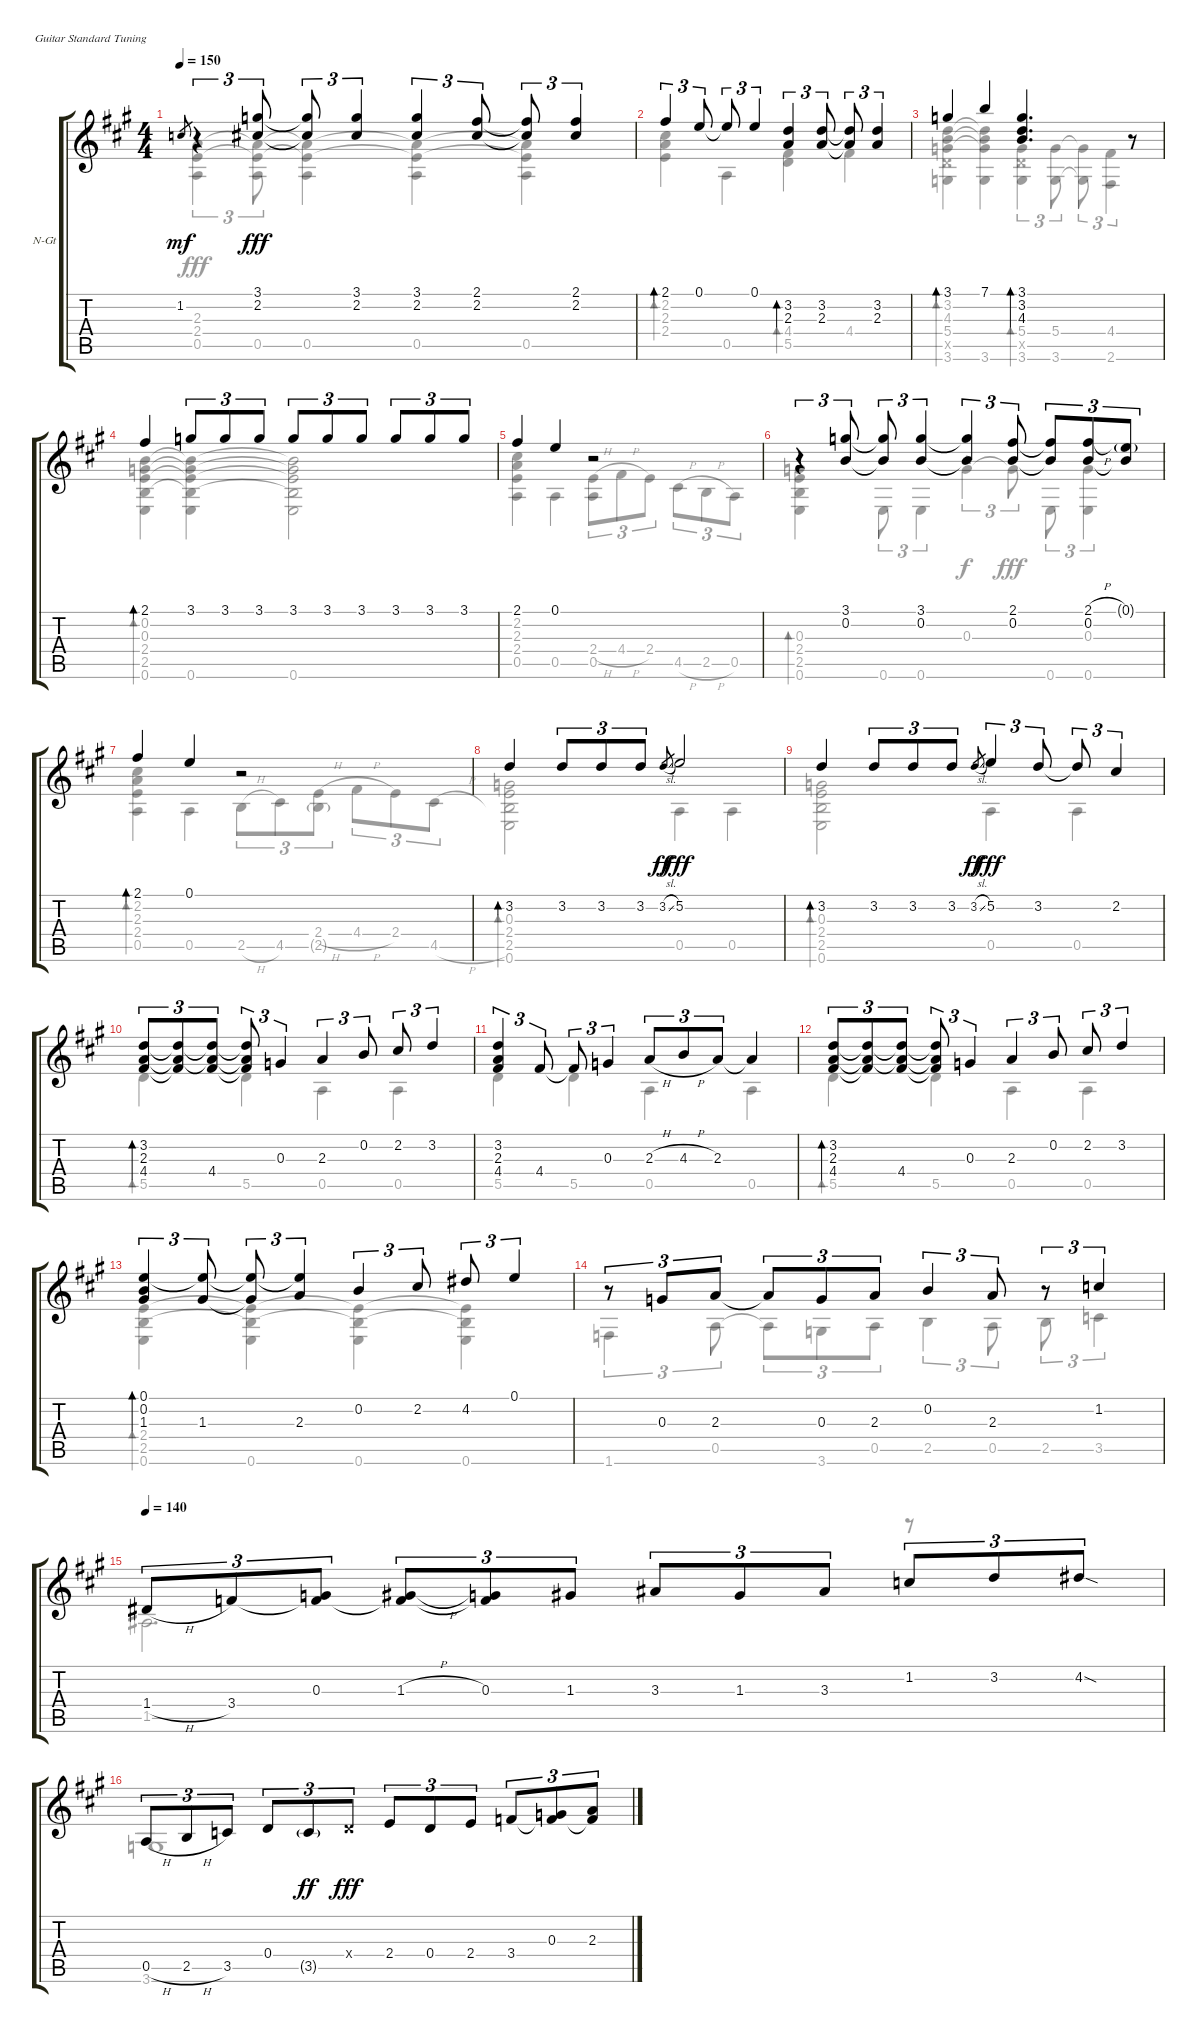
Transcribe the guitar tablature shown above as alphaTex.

\bracketExtendMode groupsimilarinstruments
\firstSystemTrackNameOrientation horizontal
\otherSystemsTrackNameOrientation horizontal
\track ("Untitled" "N-Gt") {instrument acousticguitarnylon}
\staff {score tabs}
\tuning (E4 B3 G3 D3 A2 E2)
\voice
\ts (4 4)
\beaming (8 2 2 2 2)
\tempo 150
\clef g2
\ks a
1.2.8{gr dy mf} r.4{tu (3 2)} (3.1 2.2).8{tu (3 2) dy fff} (3.1{t} 2.2{t}).8{tu (3 2)} (3.1 2.2).4{tu (3 2)} (3.1 2.2).4{tu (3 2)} (2.1 2.2).8{tu (3 2)} (2.1{t} 2.2{t}).8{tu (3 2)} (2.1 2.2).4{tu (3 2)} |
2.1.4{tu (3 2) bd 0} 0.1.8{tu (3 2)} 0.1{t}.8{tu (3 2)} 0.1.4{tu (3 2)} (3.2 2.3).4{tu (3 2) bd 30} (3.2 2.3).8{tu (3 2)} (3.2{t} 2.3{t}).8{tu (3 2)} (3.2 2.3).4{tu (3 2)} |
3.1.4{bd 0} 7.1.4 (3.1 3.2 4.3).4{d bd 30} r.8 |
2.1.4{bd 0} 3.1.8{tu (3 2)} 3.1.8{tu (3 2)} 3.1.8{tu (3 2)} 3.1.8{tu (3 2)} 3.1.8{tu (3 2)} 3.1.8{tu (3 2)} 3.1.8{tu (3 2)} 3.1.8{tu (3 2)} 3.1.8{tu (3 2)} |
2.1.4 0.1.4 r.2 |
r.4{tu (3 2) bd 0} (3.1 0.2).8{tu (3 2)} (3.1{t} 0.2{t}).8{tu (3 2)} (3.1 0.2).4{tu (3 2)} (3.1{t} 0.2{t}).4{tu (3 2)} (2.1 0.2).8{tu (3 2)} (2.1{t} 0.2{t}).8{tu (3 2)} (2.1{h} 0.2).8{tu (3 2)} (0.1{g} 0.2{t}).8{tu (3 2)} |
2.1.4{bd 0} 0.1.4 r.2 |
3.2.4{bd 0} 3.2.8{tu (3 2)} 3.2.8{tu (3 2)} 3.2.8{tu (3 2)} 3.2{sl}.8{gr dy ff} 5.2.2{dy fff} |
3.2.4{bd 0} 3.2.8{tu (3 2)} 3.2.8{tu (3 2)} 3.2.8{tu (3 2)} 3.2{sl}.8{gr dy ff} 5.2.4{tu (3 2) dy fff} 3.2.8{tu (3 2)} 3.2{t}.8{tu (3 2)} 2.2.4{tu (3 2)} |
(3.2 2.3 4.4).8{tu (3 2) bd 30} (3.2{t} 2.3{t} 4.4{t}).8{tu (3 2)} (3.2{t} 2.3{t} 4.4).8{tu (3 2)} (3.2{t} 2.3{t} 4.4{t}).8{tu (3 2)} 0.3.4{tu (3 2)} 2.3.4{tu (3 2)} 0.2.8{tu (3 2)} 2.2.8{tu (3 2)} 3.2.4{tu (3 2)} |
(3.2 2.3 4.4).4{tu (3 2)} 4.4.8{tu (3 2)} 4.4{t}.8{tu (3 2)} 0.3.4{tu (3 2)} 2.3{h}.8{tu (3 2)} 4.3{h}.8{tu (3 2)} 2.3.8{tu (3 2)} 2.3{t}.4 |
(3.2 2.3 4.4).8{tu (3 2) bd 30} (3.2{t} 2.3{t} 4.4{t}).8{tu (3 2)} (3.2{t} 2.3{t} 4.4).8{tu (3 2)} (3.2{t} 2.3{t} 4.4{t}).8{tu (3 2)} 0.3.4{tu (3 2)} 2.3.4{tu (3 2)} 0.2.8{tu (3 2)} 2.2.8{tu (3 2)} 3.2.4{tu (3 2)} |
(0.1 0.2 1.3).4{tu (3 2) bd 30} (0.1{t} 1.3).8{tu (3 2)} (0.1{t} 1.3{t}).8{tu (3 2)} (0.1{t} 2.3).4{tu (3 2)} 0.2.4{tu (3 2)} 2.2.8{tu (3 2)} 4.2.8{tu (3 2)} 0.1.4{tu (3 2)} |
r.8{tu (3 2)} 0.3.8{tu (3 2)} 2.3.8{tu (3 2)} 2.3{t}.8{tu (3 2)} 0.3.8{tu (3 2)} 2.3.8{tu (3 2)} 0.2.4{tu (3 2)} 2.3.8{tu (3 2)} r.8{tu (3 2)} 1.2.4{tu (3 2)} |
\tempo 140
1.4{h}.8{tu (3 2)} 3.4.8{tu (3 2)} (0.3 3.4{t}).8{tu (3 2)} (1.3{h} 3.4{t}).8{tu (3 2)} (0.3 3.4{t}).8{tu (3 2)} 1.3.8{tu (3 2)} 3.3.8{tu (3 2)} 1.3.8{tu (3 2)} 3.3.8{tu (3 2)} 1.2.8{tu (3 2)} 3.2.8{tu (3 2)} 4.2{sod}.8{tu (3 2)} |
0.5{h}.8{tu (3 2)} 2.5{h}.8{tu (3 2)} 3.5.8{tu (3 2)} 0.4.8{tu (3 2)} 3.5{g}.8{tu (3 2) dy ff} 0.4{x}.8{tu (3 2) dy fff} 2.4.8{tu (3 2)} 0.4.8{tu (3 2)} 2.4.8{tu (3 2)} 3.4.8{tu (3 2)} (0.3 3.4{t}).8{tu (3 2)} (2.3 3.4{t}).8{tu (3 2)}
\voice
\clef g2
\ottava regular
\simile none
\ks a
(2.3 2.4 0.5).4{tu (3 2) dy fff} (2.3{t} 2.4{t} 0.5).8{tu (3 2)} (2.3{t} 2.4{t} 0.5).4 (2.3{t} 2.4{t} 0.5).4 (2.3{t} 2.4{t} 0.5).4 |
(2.2 2.3 2.4).4{bd 30} 0.5.4 (4.4 5.5).4{bd 30} 4.4.4 |
(3.2 4.3 5.4 5.5{x} 3.6).4{bd 30} (3.2{t} 4.3{t} 5.4{t} 3.6).4 (5.4 5.5{x} 3.6).4{tu (3 2) bd 30} (5.4 3.6).8{tu (3 2)} (5.4{t} 3.6{t}).8{tu (3 2)} (4.4 2.6).4{tu (3 2)} |
(0.2 0.3 2.4 2.5 0.6).4{bd 30} (0.2{t} 0.3{t} 2.4{t} 2.5{t} 0.6).4 (0.2{t} 0.3{t} 2.4{t} 2.5{t} 0.6).2 |
(2.2 2.3 2.4 0.5).4 0.5.4 (2.4{h} 0.5).8{tu (3 2)} 4.4{h}.8{tu (3 2)} 2.4.8{tu (3 2)} 4.5{h}.8{tu (3 2)} 2.5{h}.8{tu (3 2)} 0.5.8{tu (3 2)} |
(0.3 2.4 2.5 0.6).4{bd 30} 0.6.8{tu (3 2)} 0.6.4{tu (3 2)} 0.3{hac}.4{tu (3 2) dy f} 0.3{t}.8{tu (3 2) dy fff} 0.6.8{tu (3 2)} (0.3 0.6).4{tu (3 2)} |
(2.2 2.3 2.4 0.5).4{bd 30} 0.5.4 2.5{h}.8{tu (3 2)} 4.5.8{tu (3 2)} (2.4{h} 2.5{g}).8{tu (3 2)} 4.4{h}.8{tu (3 2)} 2.4.8{tu (3 2)} 4.5{h}.8{tu (3 2)} |
(0.3 2.4 2.5 0.6).2{bd 30} 0.5.4 0.5.4 |
(0.3 2.4 2.5 0.6).2{bd 30} 0.5.4 0.5.4 |
5.5.4{bd 30} 5.5.4 0.5.4 0.5.4 |
5.5.4 5.5.4 0.5.4 0.5.4 |
5.5.4{bd 30} 5.5.4 0.5.4 0.5.4 |
(2.4 2.5 0.6).4{bd 30} (2.4{t} 2.5{t} 0.6).4 (2.4{t} 2.5{t} 0.6).4 (2.4{t} 2.5{t} 0.6).4 |
1.6.4{tu (3 2)} 0.5.8{tu (3 2)} 0.5{t}.8{tu (3 2)} 3.6.8{tu (3 2)} 0.5.8{tu (3 2)} 2.5.4{tu (3 2)} 0.5.8{tu (3 2)} 2.5.8{tu (3 2)} 3.5.4{tu (3 2)} |
1.5.2{d} r.8 |
3.6.1
